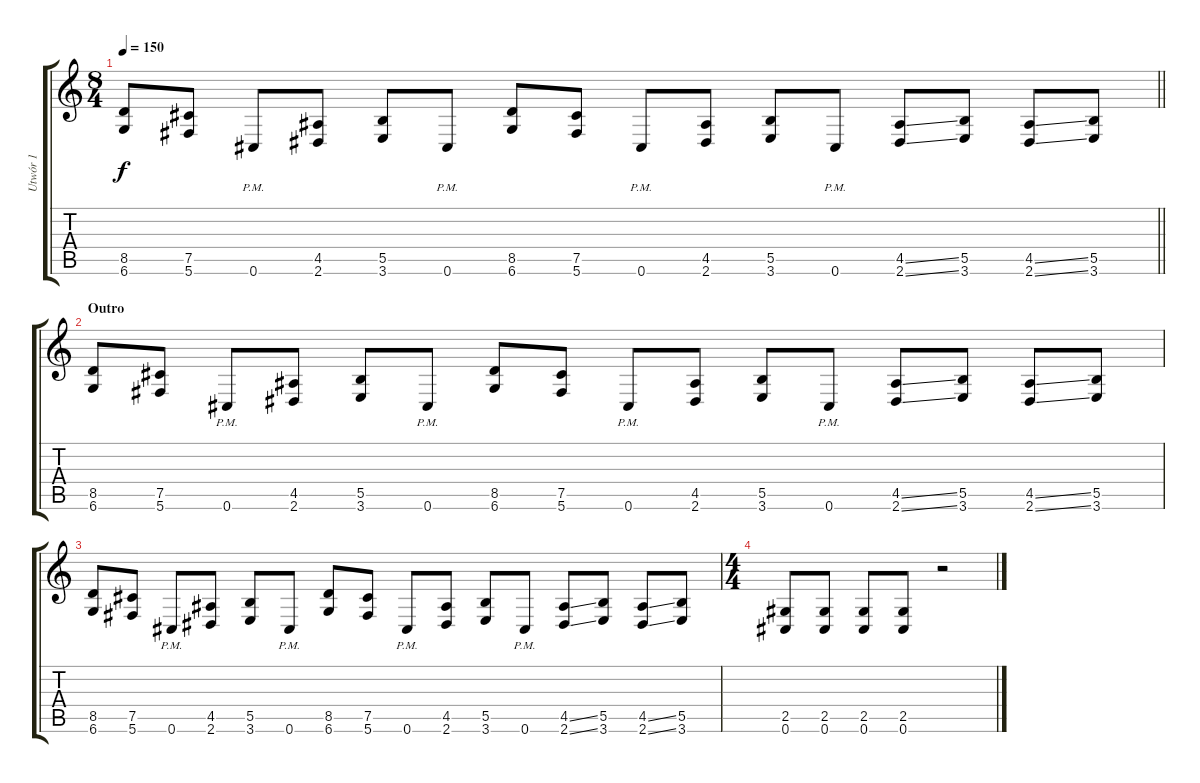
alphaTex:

\track ("Utwór 1" "Utwór 1") {instrument distortionguitar}
\staff {score tabs}
\tuning (Db4 Ab3 E3 B2 Gb2 Db2) {hide}
\ts (8 4)
\tempo 150
\clef g2
\barLineRight lightlight
\ks c
(8.5 6.6).8{dy f} (7.5 5.6).8 0.6{pm}.8 (4.5 2.6).8 (5.5 3.6).8 0.6{pm}.8 (8.5 6.6).8 (7.5 5.6).8 0.6{pm}.8 (4.5 2.6).8 (5.5 3.6).8 0.6{pm}.8 (4.5{ss} 2.6{ss}).8 (5.5 3.6).8 (4.5{ss} 2.6{ss}).8 (5.5 3.6).8 |
\section ("" "Outro")
(8.5 6.6).8 (7.5 5.6).8 0.6{pm}.8 (4.5 2.6).8 (5.5 3.6).8 0.6{pm}.8 (8.5 6.6).8 (7.5 5.6).8 0.6{pm}.8 (4.5 2.6).8 (5.5 3.6).8 0.6{pm}.8 (4.5{ss} 2.6{ss}).8 (5.5 3.6).8 (4.5{ss} 2.6{ss}).8 (5.5 3.6).8 |
(8.5 6.6).8 (7.5 5.6).8 0.6{pm}.8 (4.5 2.6).8 (5.5 3.6).8 0.6{pm}.8 (8.5 6.6).8 (7.5 5.6).8 0.6{pm}.8 (4.5 2.6).8 (5.5 3.6).8 0.6{pm}.8 (4.5{ss} 2.6{ss}).8 (5.5 3.6).8 (4.5{ss} 2.6{ss}).8 (5.5 3.6).8 |
\ts (4 4)
(2.5 0.6).8 (2.5 0.6).8 (2.5 0.6).8 (2.5 0.6).8 r.2
